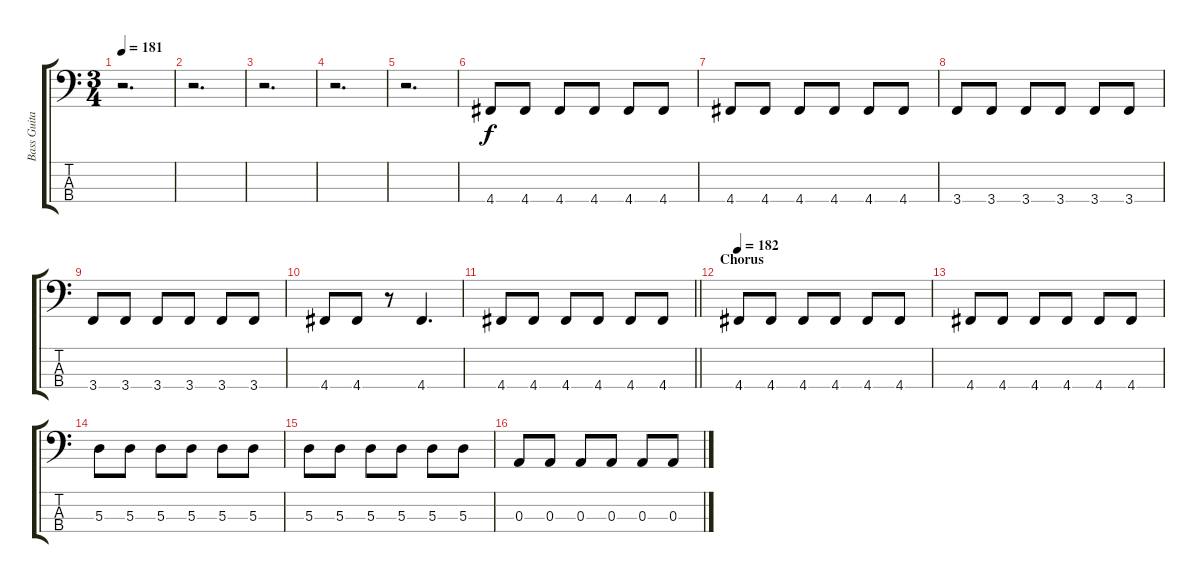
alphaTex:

\track ("Bass Guitar" "Bass Guita") {instrument electricbassfinger}
\staff {score tabs}
\tuning (G2 D2 A1 D1) {hide}
\ts (3 4)
\tempo 181
\clef f4
\ks c
r.2{d dy f} |
r.2{d} |
r.2{d} |
r.2{d} |
r.2{d} |
4.4.8 4.4.8 4.4.8 4.4.8 4.4.8 4.4.8 |
4.4.8 4.4.8 4.4.8 4.4.8 4.4.8 4.4.8 |
3.4.8 3.4.8 3.4.8 3.4.8 3.4.8 3.4.8 |
3.4.8 3.4.8 3.4.8 3.4.8 3.4.8 3.4.8 |
4.4.8 4.4.8 r.8 4.4.4{d} |
\barLineRight lightlight
4.4.8 4.4.8 4.4.8 4.4.8 4.4.8 4.4.8 |
\section ("" "Chorus")
\tempo 182
4.4.8 4.4.8 4.4.8 4.4.8 4.4.8 4.4.8 |
4.4.8 4.4.8 4.4.8 4.4.8 4.4.8 4.4.8 |
5.3.8 5.3.8 5.3.8 5.3.8 5.3.8 5.3.8 |
5.3.8 5.3.8 5.3.8 5.3.8 5.3.8 5.3.8 |
0.3.8 0.3.8 0.3.8 0.3.8 0.3.8 0.3.8
